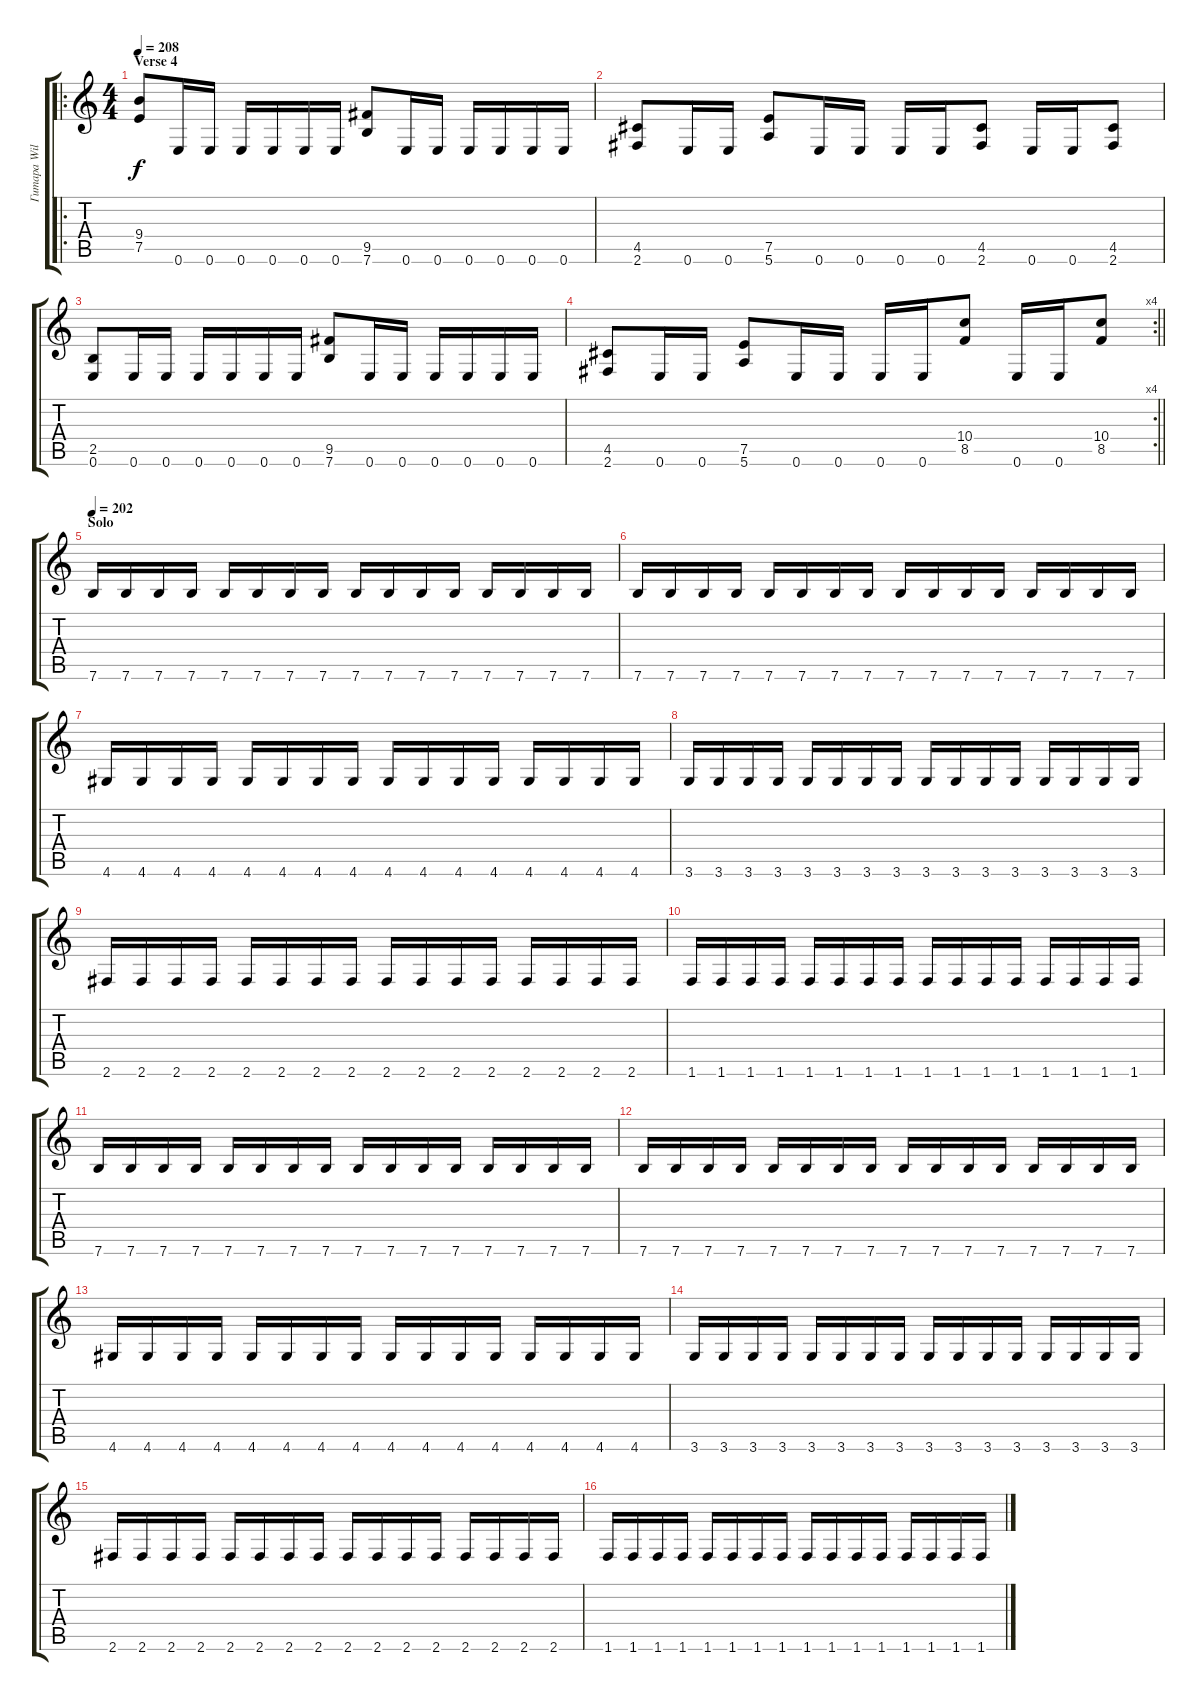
\track ("Гитара Wilkens" "Гитара Wil") {instrument distortionguitar}
\staff {score tabs}
\tuning (E4 B3 G3 D3 A2 E2) {hide}
\ro
\ts (4 4)
\section ("" "Verse 4")
\tempo 208
\clef g2
\ks c
(9.4 7.5).8{dy f} 0.6.16 0.6.16 0.6.16 0.6.16 0.6.16 0.6.16 (9.5 7.6).8 0.6.16 0.6.16 0.6.16 0.6.16 0.6.16 0.6.16 |
(4.5 2.6).8 0.6.16 0.6.16 (7.5 5.6).8 0.6.16 0.6.16 0.6.16 0.6.16 (4.5 2.6).8 0.6.16 0.6.16 (4.5 2.6).8 |
(2.5 0.6).8 0.6.16 0.6.16 0.6.16 0.6.16 0.6.16 0.6.16 (9.5 7.6).8 0.6.16 0.6.16 0.6.16 0.6.16 0.6.16 0.6.16 |
\rc 4
\barLineRight lightlight
(4.5 2.6).8 0.6.16 0.6.16 (7.5 5.6).8 0.6.16 0.6.16 0.6.16 0.6.16 (10.4 8.5).8 0.6.16 0.6.16 (10.4 8.5).8 |
\section ("" "Solo")
\tempo 202
7.6.16 7.6.16 7.6.16 7.6.16 7.6.16 7.6.16 7.6.16 7.6.16 7.6.16 7.6.16 7.6.16 7.6.16 7.6.16 7.6.16 7.6.16 7.6.16 |
7.6.16 7.6.16 7.6.16 7.6.16 7.6.16 7.6.16 7.6.16 7.6.16 7.6.16 7.6.16 7.6.16 7.6.16 7.6.16 7.6.16 7.6.16 7.6.16 |
4.6.16 4.6.16 4.6.16 4.6.16 4.6.16 4.6.16 4.6.16 4.6.16 4.6.16 4.6.16 4.6.16 4.6.16 4.6.16 4.6.16 4.6.16 4.6.16 |
3.6.16 3.6.16 3.6.16 3.6.16 3.6.16 3.6.16 3.6.16 3.6.16 3.6.16 3.6.16 3.6.16 3.6.16 3.6.16 3.6.16 3.6.16 3.6.16 |
2.6.16 2.6.16 2.6.16 2.6.16 2.6.16 2.6.16 2.6.16 2.6.16 2.6.16 2.6.16 2.6.16 2.6.16 2.6.16 2.6.16 2.6.16 2.6.16 |
1.6.16 1.6.16 1.6.16 1.6.16 1.6.16 1.6.16 1.6.16 1.6.16 1.6.16 1.6.16 1.6.16 1.6.16 1.6.16 1.6.16 1.6.16 1.6.16 |
7.6.16 7.6.16 7.6.16 7.6.16 7.6.16 7.6.16 7.6.16 7.6.16 7.6.16 7.6.16 7.6.16 7.6.16 7.6.16 7.6.16 7.6.16 7.6.16 |
7.6.16 7.6.16 7.6.16 7.6.16 7.6.16 7.6.16 7.6.16 7.6.16 7.6.16 7.6.16 7.6.16 7.6.16 7.6.16 7.6.16 7.6.16 7.6.16 |
4.6.16 4.6.16 4.6.16 4.6.16 4.6.16 4.6.16 4.6.16 4.6.16 4.6.16 4.6.16 4.6.16 4.6.16 4.6.16 4.6.16 4.6.16 4.6.16 |
3.6.16 3.6.16 3.6.16 3.6.16 3.6.16 3.6.16 3.6.16 3.6.16 3.6.16 3.6.16 3.6.16 3.6.16 3.6.16 3.6.16 3.6.16 3.6.16 |
2.6.16 2.6.16 2.6.16 2.6.16 2.6.16 2.6.16 2.6.16 2.6.16 2.6.16 2.6.16 2.6.16 2.6.16 2.6.16 2.6.16 2.6.16 2.6.16 |
1.6.16 1.6.16 1.6.16 1.6.16 1.6.16 1.6.16 1.6.16 1.6.16 1.6.16 1.6.16 1.6.16 1.6.16 1.6.16 1.6.16 1.6.16 1.6.16
